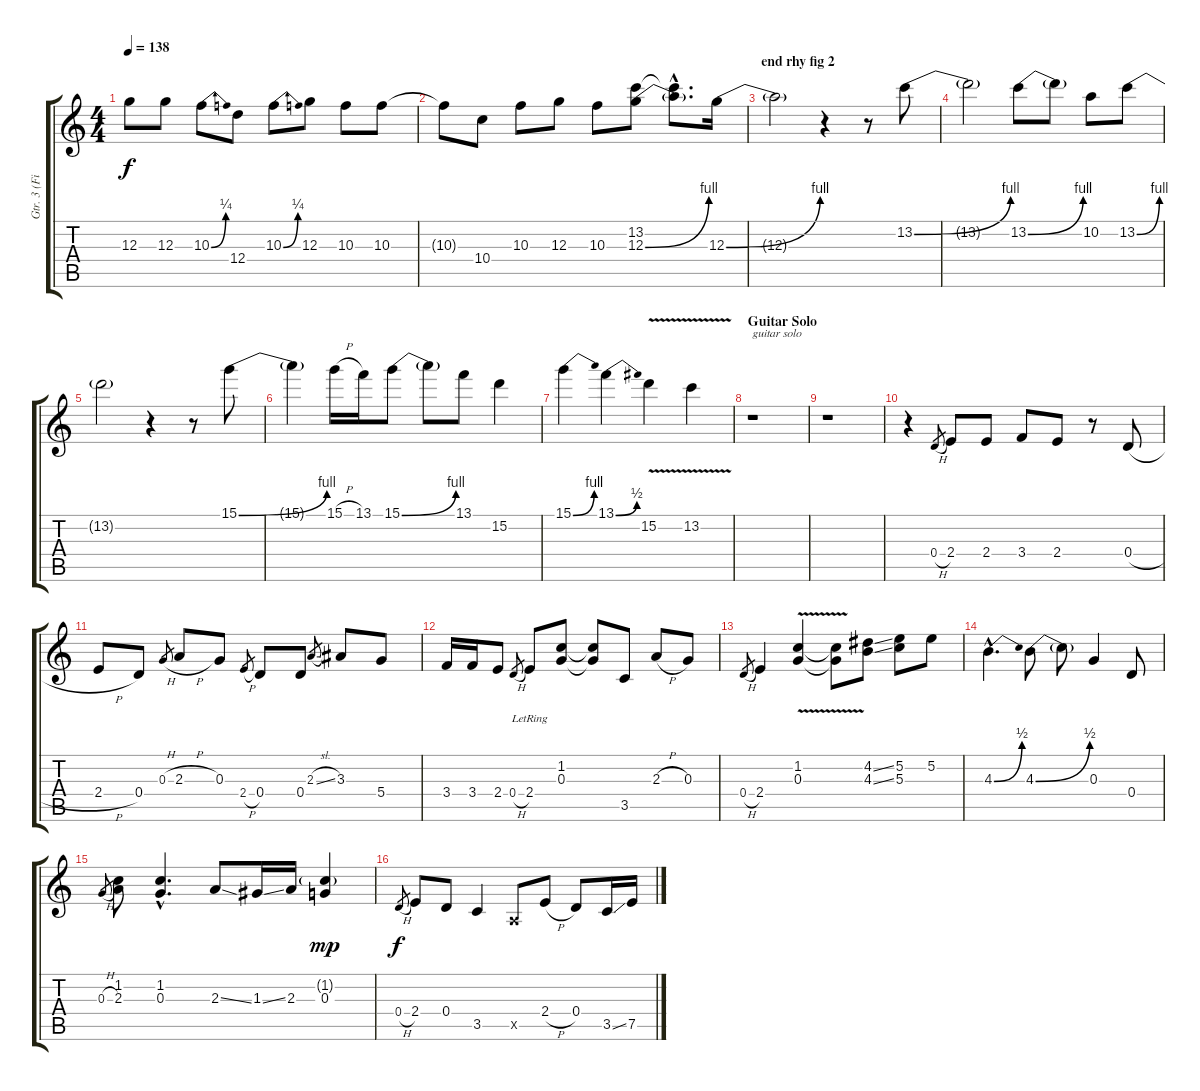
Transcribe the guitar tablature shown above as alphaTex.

\track ("Gtr. 3 (Fills)" "Gtr. 3 (Fi") {instrument electricguitarjazz}
\staff {score tabs}
\tuning (E4 B3 G3 D3 A2 E2) {hide}
\ts (4 4)
\tempo 138
\clef g2
\ks c
12.3{t}.8{dy f} 12.3.8 10.3{be (bend 0 0 60 1)}.8 12.4.8 10.3{be (bend 0 0 60 1)}.8 12.3.8 10.3.8 10.3.8 |
10.3{t}.8 10.4.8 10.3.8 12.3.8 10.3.8 (13.2 12.3{be (bend 0 0 60 4)}).8 (13.2{hac t} 12.3{hac t}).8{d} 12.3{be (bend 0 0 60 4)}.16 |
\section ("" "end rhy fig 2")
12.3{t}.2 r.4 r.8 13.2{be (bend 0 0 60 4)}.8 |
13.2{t}.2 13.2{be (bend 0 0 60 4)}.8 13.2{t}.8 10.2.8 13.2{be (bend 0 0 60 4)}.8 |
13.2{t}.2 r.4 r.8 15.1{be (bend 0 0 60 4)}.8 |
15.1{t}.4 15.1{h}.16 13.1.16 15.1{be (bend 0 0 60 4)}.8 15.1{t}.8 13.1.8 15.2.4 |
15.1{be (bend 0 0 60 4)}.4 13.1{be (bend 0 0 60 2)}.4 15.2{v}.4 13.2{v}.4 |
\section ("" "Guitar Solo")
r.1{txt "guitar solo"} |
r.1 |
r.4 0.4{h}.8{gr} 2.4.8 2.4.8 3.4.8 2.4.8 r.8 0.4{h}.8 |
2.4{h}.8 0.4.8 0.3{h}.8{gr} 2.3{h}.8 0.3.8 2.4{h}.8{gr} 0.4.8 0.4.8 2.3{sl}.8{gr} 3.3.8 5.4.8 |
3.4.16 3.4.16 2.4.8 0.4{h}.8{gr} 2.4{lr}.8 (1.2 0.3).8 (1.2{t} 0.3{t}).8 3.5.8 2.3{h}.8 0.3.8 |
0.4{h}.8{gr} 2.4.4 (1.2{v} 0.3{v}).4 (1.2{t} 0.3{t}).8 (4.2{ss} 4.3{ss}).8 (5.2 5.3).8 5.2.8 |
4.3{be (bend 0 0 60 2) hac}.4{d} 4.3{be (bend 0 0 60 2)}.8 4.3{t}.8 0.3.4 0.4.8 |
0.3{h}.8{gr} (1.2 2.3).8 (1.2{hac} 0.3{hac}).4{d} 2.3{ss}.8 1.3{ss}.16 2.3.16 (1.2{g} 0.3).4{dy mp} |
0.4{h}.8{gr dy f} 2.4.8 0.4.8 3.5.4 0.5{x}.8 2.4{h}.8 0.4.8 3.5{ss}.16 7.5.16
